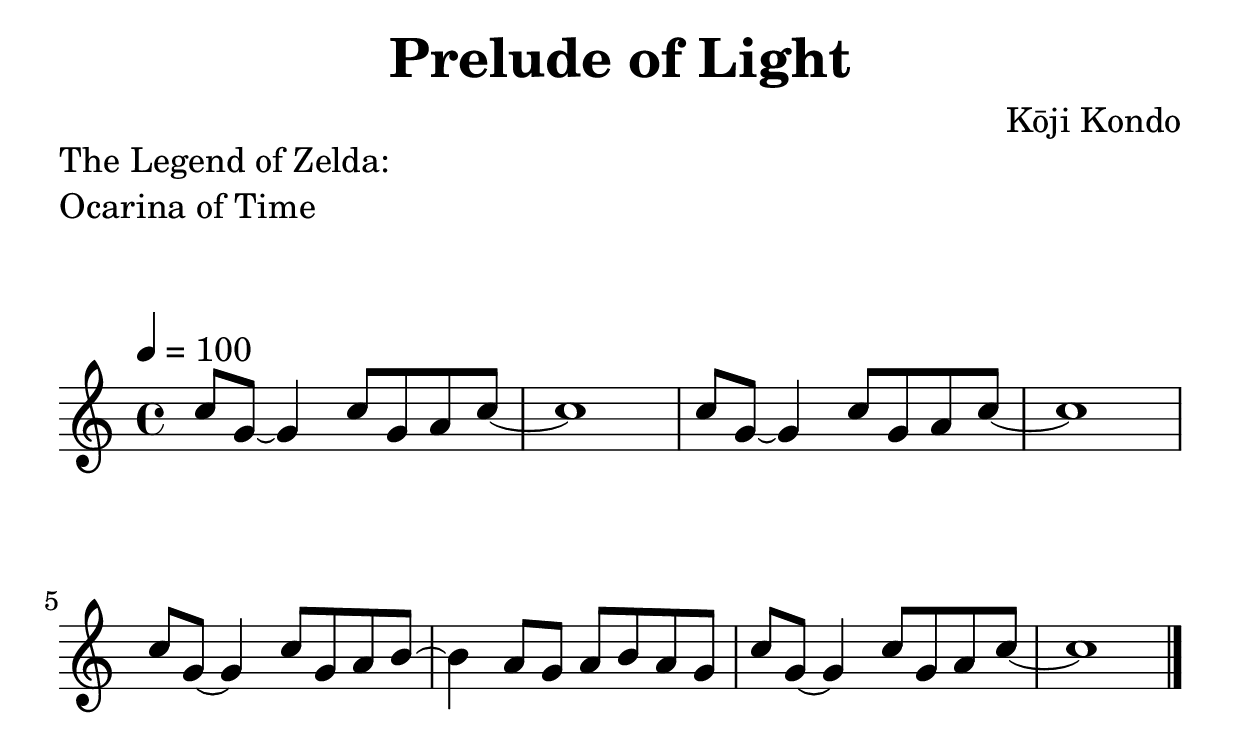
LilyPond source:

\version "2.20.0"

\header {
  title = "Prelude of Light"
  piece = \markup \left-column { "The Legend of Zelda:" "Ocarina of Time" }
}

\include "header.ily"

song = \relative c'' {
  \tempo 4 = 100
  \time 4/4

  c'8 g~ g4 c8 g a c~ | % 1
  c1 | % 2
  c8 g~ g4 c8 g a c~ | % 3
  c1 | % 4
  c8 g~ g4 c8 g a b~ | % 5
  b4 a8 g a b a g | % 6
  c8 g~ g4 c8 g a c~ | % 7
  c1 \bar "|." % 8
}

\include "articulate.ly"

staff = \new Staff \with { midiInstrument = "ocarina" } {
  \clef "treble^8"
  \song
}

\score {
  \staff

  \layout {
    \context {
      \Score
      \omit ClefModifier
    }
  }
}

\score {
  \unfoldRepeats \articulate \staff

  \midi {}
}

